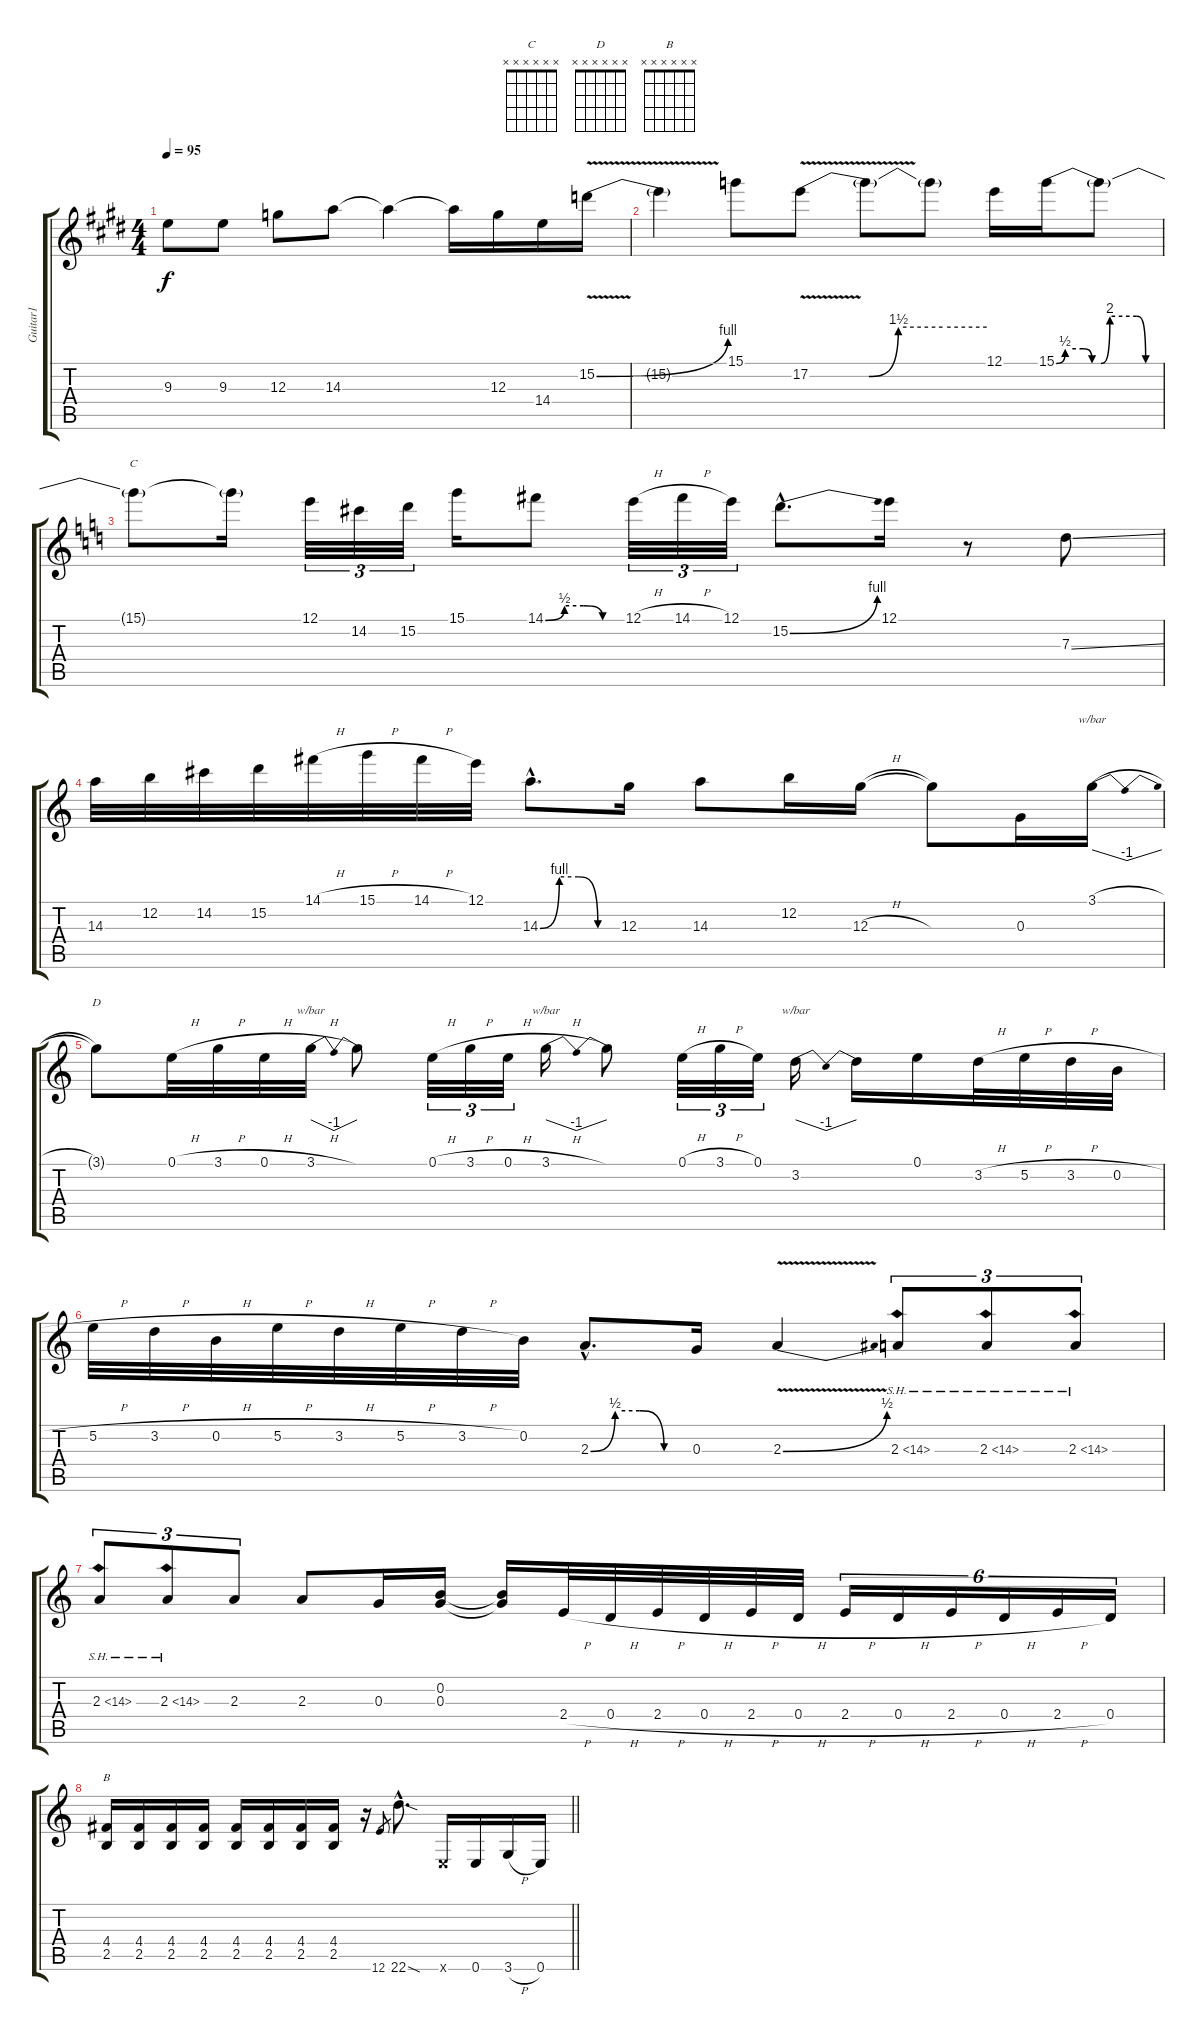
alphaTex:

\track ("Guitar1" "Guitar1") {instrument distortionguitar}
\staff {score tabs}
\tuning (E4 B3 G3 D3 A2 E2) {hide}
\chord ("C" x x x x x x)
\chord ("D" x x x x x x)
\chord ("B" x x x x x x)
\ts (4 4)
\tempo 95
\clef g2
\ks e
9.3.8{dy f} 9.3.8 12.3.8 14.3.8 14.3{t}.4 14.3{t}.16 12.3.16 14.4.16 15.2{be (bend 0 0 60 4) v}.16 |
15.2{t}.4 15.1.8 17.2{be (custom 0 0 20 0 30 6 45 6 60 6) v}.8 17.2{t}.8 17.2{t}.8 12.1.16 15.1{be (custom 0 0 5 2 15 2 20 0 25 0 30 8 45 8 50 0 55 0 60 0)}.16 15.1{t}.8 |
\ks c
15.1{t}.8{ch "C"} 15.1{t}.16 12.1.32{tu (3 2)} 14.2.32{tu (3 2)} 15.2.32{tu (3 2)} 15.1.16 14.1{be (custom 0 0 15 2 30 2 45 0 60 0)}.8 12.1{h}.32{tu (3 2)} 14.1{h}.32{tu (3 2)} 12.1.32{tu (3 2)} 15.2{be (bend 0 0 60 4) hac}.8{d} 12.1.16 r.8 7.3{ss}.8 |
14.3.32 12.2.32 14.2.32 15.2.32 14.1{h}.32 15.1{h}.32 14.1{h}.32 12.1.32 14.3{be (custom 0 0 15 4 30 4 45 0 60 0) hac}.8{d} 12.3.16 14.3.8 12.2.16 12.3{h}.16 12.3{t}.8 0.3.16 3.1{h}.16{tbe (dip default 0 0 30 -4 60 0)} |
3.1{t}.8{ch "D"} 0.1{h}.32 3.1{h}.32 0.1{h}.32 3.1{h}.32{tbe (dip default 0 0 30 -4 60 0)} 3.1{t}.8 0.1{h}.32{tu (3 2)} 3.1{h}.32{tu (3 2)} 0.1{h}.32{tu (3 2)} 3.1{h}.16{tbe (dip default 0 0 30 -4 60 0)} 3.1{t}.8 0.1{h}.32{tu (3 2)} 3.1{h}.32{tu (3 2)} 0.1.32{tu (3 2)} 3.2.16{tbe (dip default 0 0 30 -4 60 0)} 3.2{t}.16 0.1.16 3.2{h}.32 5.2{h}.32 3.2{h}.32 0.2{h}.32 |
5.2{h}.32 3.2{h}.32 0.2{h}.32 5.2{h}.32 3.2{h}.32 5.2{h}.32 3.2{h}.32 0.2.32 2.3{be (custom 0 0 15 2 30 2 45 0 60 0) hac}.8{d} 0.3.16 2.3{be (bend 0 0 60 2) v}.4 2.3{sh 12}.8{tu (3 2)} 2.3{sh 12}.8{tu (3 2)} 2.3{sh 12}.8{tu (3 2)} |
2.3{sh 12}.8{tu (3 2)} 2.3{sh 12}.8{tu (3 2)} 2.3.8{tu (3 2)} 2.3.8 0.3.16 (0.2 0.3).16 (0.2{t} 0.3{t}).16 2.4{h}.32 0.4{h}.32 2.4{h}.32 0.4{h}.32 2.4{h}.32 0.4{h}.32 2.4{h}.16{tu (6 4)} 0.4{h}.16{tu (6 4)} 2.4{h}.16{tu (6 4)} 0.4{h}.16{tu (6 4)} 2.4{h}.16{tu (6 4)} 0.4.16{tu (6 4)} |
\barLineRight lightlight
(4.4 2.5).16{ch "B"} (4.4 2.5).16 (4.4 2.5).16 (4.4 2.5).16 (4.4 2.5).16 (4.4 2.5).16 (4.4 2.5).16 (4.4 2.5).16 r.16{volume 0 instrument distortionguitar} 12.6.8{gr} 22.6{sod hac}.8{d} 0.6{x}.16{volume 11} 0.6.16 3.6{h}.16 0.6.16
